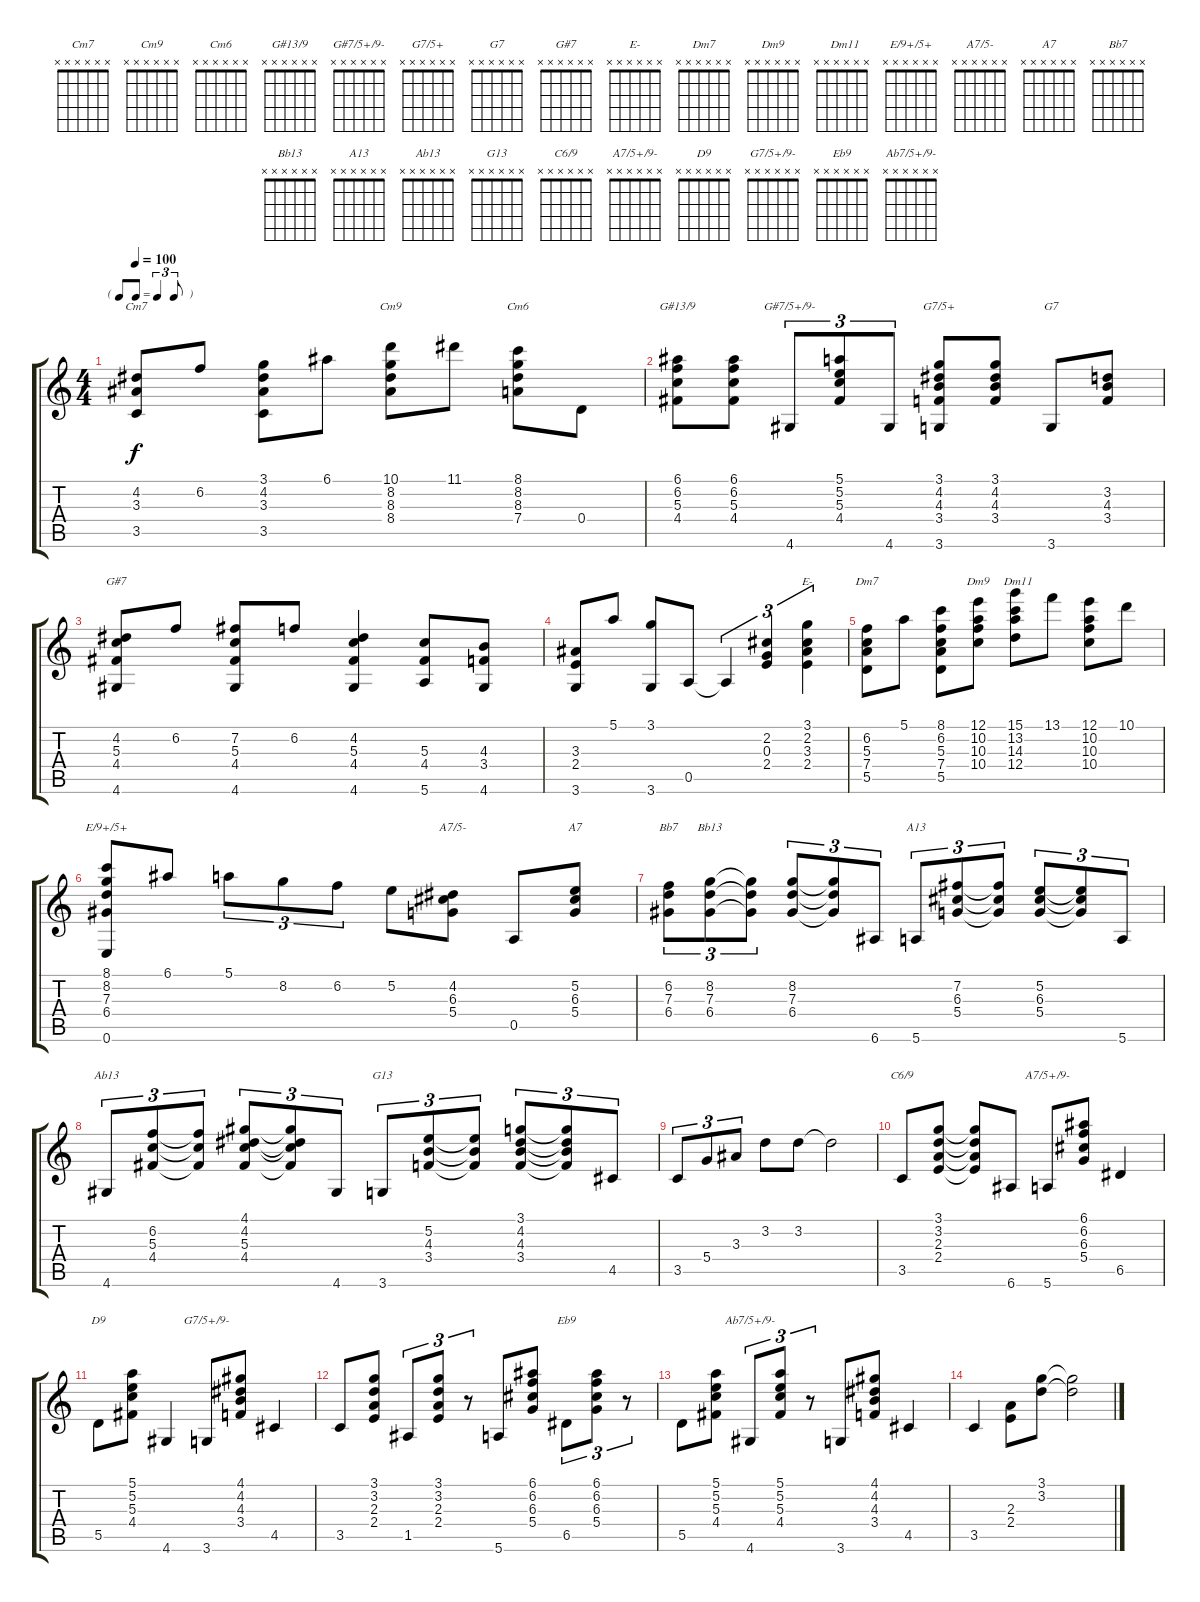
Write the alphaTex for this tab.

\track "" {instrument electricguitarjazz}
\staff {score tabs}
\tuning (E4 B3 G3 D3 A2 E2) {hide}
\chord ("Cm7" x x x x x x) {firstfret 0}
\chord ("Cm9" x x x x x x) {firstfret 0}
\chord ("Cm6" x x x x x x) {firstfret 0}
\chord ("G#13/9" x x x x x x) {firstfret 0}
\chord ("G#7/5+/9-" x x x x x x) {firstfret 0}
\chord ("G7/5+" x x x x x x) {firstfret 0}
\chord ("G7" x x x x x x) {firstfret 0}
\chord ("G#7" x x x x x x) {firstfret 0}
\chord ("E-" x x x x x x) {firstfret 0}
\chord ("Dm7" x x x x x x) {firstfret 0}
\chord ("Dm9" x x x x x x) {firstfret 0}
\chord ("  Dm11" x x x x x x) {firstfret 0}
\chord ("E/9+/5+" x x x x x x) {firstfret 0}
\chord ("A7/5-" x x x x x x) {firstfret 0}
\chord ("A7" x x x x x x) {firstfret 0}
\chord ("Bb7" x x x x x x) {firstfret 0}
\chord ("Bb13" x x x x x x) {firstfret 0}
\chord ("A13" x x x x x x) {firstfret 0}
\chord ("Ab13" x x x x x x) {firstfret 0}
\chord ("G13" x x x x x x) {firstfret 0}
\chord ("C6/9" x x x x x x) {firstfret 0}
\chord ("A7/5+/9-" x x x x x x) {firstfret 0}
\chord ("D9" x x x x x x) {firstfret 0}
\chord ("G7/5+/9-" x x x x x x) {firstfret 0}
\chord ("Eb9" x x x x x x) {firstfret 0}
\chord ("Ab7/5+/9-" x x x x x x) {firstfret 0}
\ts (4 4)
\tf triplet8th
\tempo 100
\clef g2
\ks c
(4.2 3.3 3.5).8{ch "Cm7" dy f} 6.2.8 (3.1 4.2 3.3 3.5).8 6.1.8 (10.1 8.2 8.3 8.4).8{ch "Cm9"} 11.1.8 (8.1 8.2 8.3 7.4).8{ch "Cm6"} 0.4.8 |
(6.1 6.2 5.3 4.4).8{ch "G#13/9"} (6.1 6.2 5.3 4.4).8 4.6.8{tu (3 2) ch "G#7/5+/9-"} (5.1 5.2 5.3 4.4).8{tu (3 2)} 4.6.8{tu (3 2)} (3.1 4.2 4.3 3.4 3.6).8{ch "G7/5+"} (3.1 4.2 4.3 3.4).8 3.6.8{ch "G7"} (3.2 4.3 3.4).8 |
(4.2 5.3 4.4 4.6).8{ch "G#7"} 6.2.8 (7.2 5.3 4.4 4.6).8 6.2.8 (4.2 5.3 4.4 4.6).4 (5.3 4.4 5.6).8 (4.3 3.4 4.6).8 |
(3.3 2.4 3.6).8 5.1.8 (3.1 3.6).8 0.5.8 0.5{t}.4{tu (3 2)} (2.2 0.3 2.4).4{tu (3 2)} (3.1 2.2 3.3 2.4).4{tu (3 2) ch "E-"} |
(6.2 5.3 7.4 5.5).8{ch "Dm7"} 5.1.8 (8.1 6.2 5.3 7.4 5.5).8 (12.1 10.2 10.3 10.4).8{ch "Dm9"} (15.1 13.2 14.3 12.4).8{ch "  Dm11"} 13.1.8 (12.1 10.2 10.3 10.4).8 10.1.8 |
(8.1 8.2 7.3 6.4 0.6).8{ch "E/9+/5+"} 6.1.8 5.1.8{tu (3 2)} 8.2.8{tu (3 2)} 6.2.8{tu (3 2)} 5.2.8 (4.2 6.3 5.4).8{ch "A7/5-"} 0.5.8 (5.2 6.3 5.4).8{ch "A7"} |
(6.2 7.3 6.4).8{tu (3 2) ch "Bb7"} (8.2 7.3 6.4).8{tu (3 2) ch "Bb13"} (8.2{t} 7.3{t} 6.4{t}).8{tu (3 2)} (8.2 7.3 6.4).8{tu (3 2)} (8.2{t} 7.3{t} 6.4{t}).8{tu (3 2)} 6.6.8{tu (3 2)} 5.6.8{tu (3 2) ch "A13"} (7.2 6.3 5.4).8{tu (3 2)} (7.2{t} 6.3{t} 5.4{t}).8{tu (3 2)} (5.2 6.3 5.4).8{tu (3 2)} (5.2{t} 6.3{t} 5.4{t}).8{tu (3 2)} 5.6.8{tu (3 2)} |
4.6.8{tu (3 2) ch "Ab13"} (6.2 5.3 4.4).8{tu (3 2)} (6.2{t} 5.3{t} 4.4{t}).8{tu (3 2)} (4.1 4.2 5.3 4.4).8{tu (3 2)} (4.1{t} 4.2{t} 5.3{t} 4.4{t}).8{tu (3 2)} 4.6.8{tu (3 2)} 3.6.8{tu (3 2) ch "G13"} (5.2 4.3 3.4).8{tu (3 2)} (5.2{t} 4.3{t} 3.4{t}).8{tu (3 2)} (3.1 4.2 4.3 3.4).8{tu (3 2)} (3.1{t} 4.2{t} 4.3{t} 3.4{t}).8{tu (3 2)} 4.5.8{tu (3 2)} |
3.5.8{tu (3 2)} 5.4.8{tu (3 2)} 3.3.8{tu (3 2)} 3.2.8 3.2.8 3.2{t}.2 |
3.5.8{ch "C6/9"} (3.1 3.2 2.3 2.4).8 (3.1{t} 3.2{t} 2.3{t} 2.4{t}).8 6.6.8 5.6.8{ch "A7/5+/9-"} (6.1 6.2 6.3 5.4).8 6.5.4 |
5.5.8{ch "D9"} (5.1 5.2 5.3 4.4).8 4.6.4 3.6.8{ch "G7/5+/9-"} (4.1 4.2 4.3 3.4).8 4.5.4 |
3.5.8 (3.1 3.2 2.3 2.4).8 1.5.8{tu (3 2)} (3.1 3.2 2.3 2.4).8{tu (3 2)} r.8{tu (3 2)} 5.6.8 (6.1 6.2 6.3 5.4).8 6.5.8{tu (3 2) ch "Eb9"} (6.1 6.2 6.3 5.4).8{tu (3 2)} r.8{tu (3 2)} |
5.5.8 (5.1 5.2 5.3 4.4).8 4.6.8{tu (3 2) ch "Ab7/5+/9-"} (5.1 5.2 5.3 4.4).8{tu (3 2)} r.8{tu (3 2)} 3.6.8 (4.1 4.2 4.3 3.4).8 4.5.4 |
3.5.4 (2.3 2.4).8 (3.1 3.2).8 (3.1{t} 3.2{t}).2
